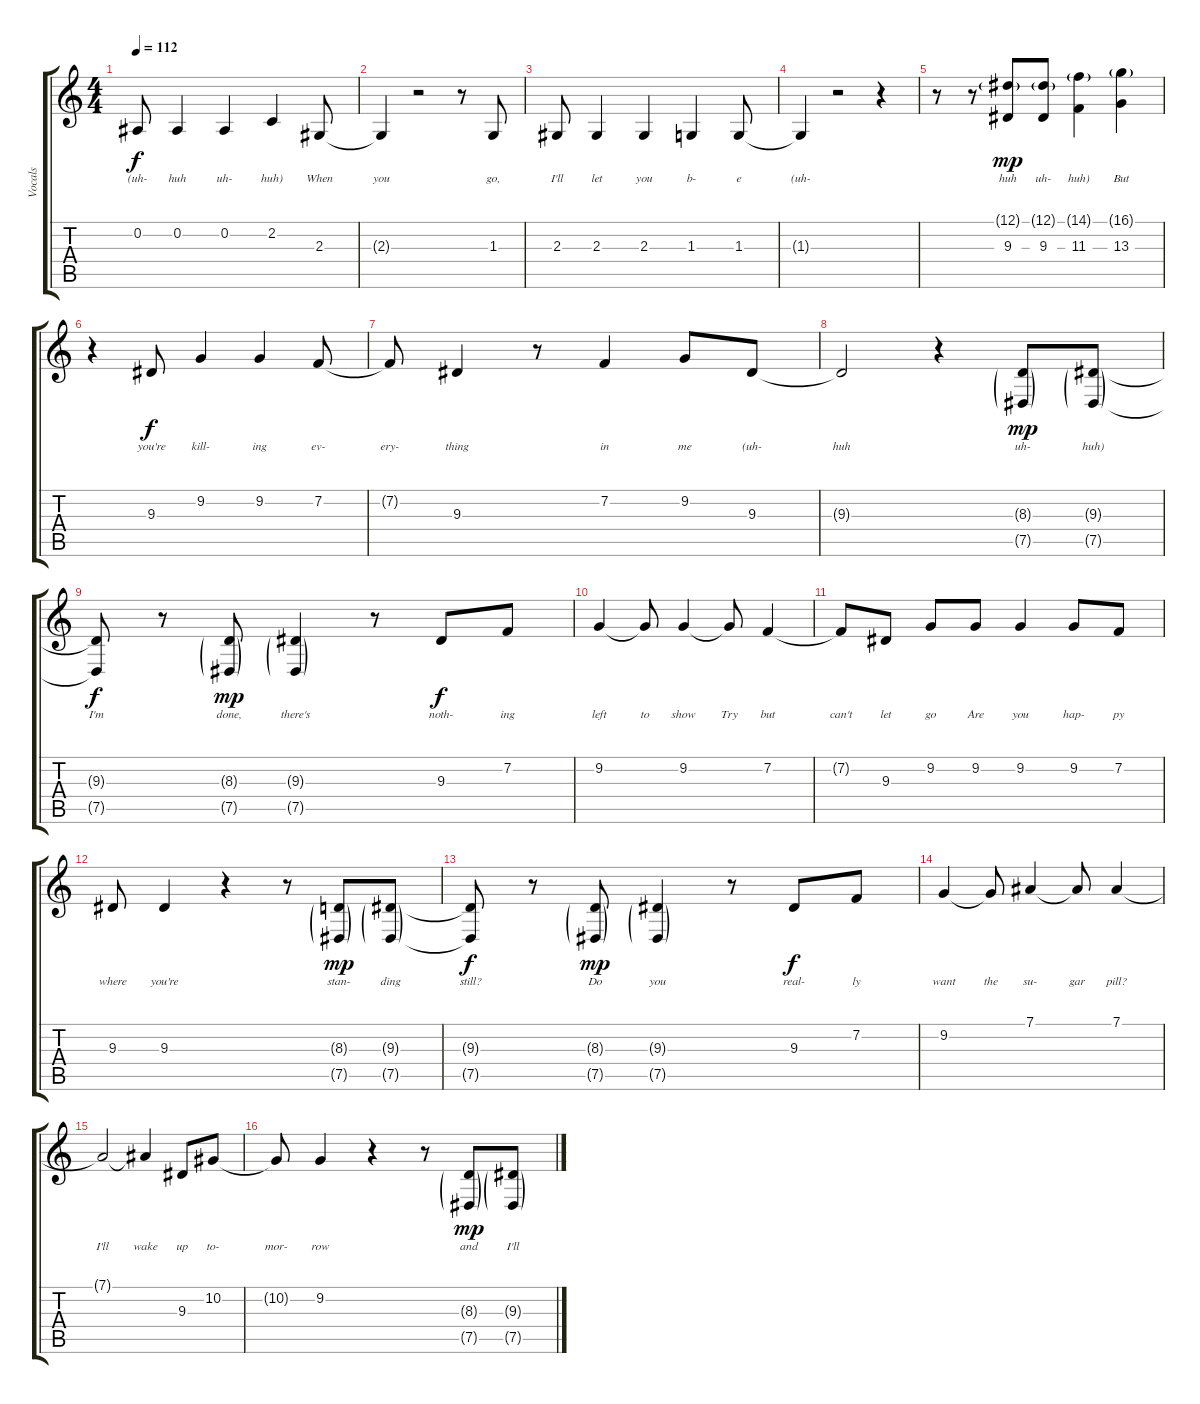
\track ("Vocals" "Vocals") {instrument lead6voice}
\staff {score tabs}
\tuning (Eb4 Bb3 Gb3 Db3 Ab2 Eb2) {hide}
\ts (4 4)
\tempo 112
\clef g2
\ks c
0.2.8{lyrics (0 "(uh-") lyrics (1 "") lyrics (2 "") lyrics (3 "") lyrics (4 "") dy f} 0.2.4{lyrics (0 "huh") lyrics (1 "") lyrics (2 "") lyrics (3 "") lyrics (4 "")} 0.2.4{lyrics (0 "uh-") lyrics (1 "") lyrics (2 "") lyrics (3 "") lyrics (4 "")} 2.2.4{lyrics (0 "huh)") lyrics (1 "") lyrics (2 "") lyrics (3 "") lyrics (4 "")} 2.3.8{lyrics (0 "When") lyrics (1 "") lyrics (2 "") lyrics (3 "") lyrics (4 "")} |
2.3{t}.4{lyrics (0 "you") lyrics (1 "") lyrics (2 "") lyrics (3 "") lyrics (4 "")} r.2 r.8 1.3.8{lyrics (0 "go,") lyrics (1 "") lyrics (2 "") lyrics (3 "") lyrics (4 "")} |
2.3.8{lyrics (0 "I'll") lyrics (1 "") lyrics (2 "") lyrics (3 "") lyrics (4 "")} 2.3.4{lyrics (0 "let") lyrics (1 "") lyrics (2 "") lyrics (3 "") lyrics (4 "")} 2.3.4{lyrics (0 "you") lyrics (1 "") lyrics (2 "") lyrics (3 "") lyrics (4 "")} 1.3.4{lyrics (0 "b-") lyrics (1 "") lyrics (2 "") lyrics (3 "") lyrics (4 "")} 1.3.8{lyrics (0 "e") lyrics (1 "") lyrics (2 "") lyrics (3 "") lyrics (4 "")} |
1.3{t}.4{lyrics (0 "(uh-") lyrics (1 "") lyrics (2 "") lyrics (3 "") lyrics (4 "")} r.2 r.4 |
r.8 r.8 (12.1{g} 9.3).8{lyrics (0 "huh") lyrics (1 "") lyrics (2 "") lyrics (3 "") lyrics (4 "") dy mp} (12.1{g} 9.3).8{lyrics (0 "uh-") lyrics (1 "") lyrics (2 "") lyrics (3 "") lyrics (4 "")} (14.1{g} 11.3).4{lyrics (0 "huh)") lyrics (1 "") lyrics (2 "") lyrics (3 "") lyrics (4 "")} (16.1{g} 13.3).4{lyrics (0 "But") lyrics (1 "") lyrics (2 "") lyrics (3 "") lyrics (4 "")} |
r.4 9.3.8{lyrics (0 "you're") lyrics (1 "") lyrics (2 "") lyrics (3 "") lyrics (4 "") dy f} 9.2.4{lyrics (0 "kill-") lyrics (1 "") lyrics (2 "") lyrics (3 "") lyrics (4 "")} 9.2.4{lyrics (0 "ing") lyrics (1 "") lyrics (2 "") lyrics (3 "") lyrics (4 "")} 7.2.8{lyrics (0 "ev-") lyrics (1 "") lyrics (2 "") lyrics (3 "") lyrics (4 "")} |
7.2{t}.8{lyrics (0 "ery-") lyrics (1 "") lyrics (2 "") lyrics (3 "") lyrics (4 "")} 9.3.4{lyrics (0 "thing") lyrics (1 "") lyrics (2 "") lyrics (3 "") lyrics (4 "")} r.8 7.2.4{lyrics (0 "in") lyrics (1 "") lyrics (2 "") lyrics (3 "") lyrics (4 "")} 9.2.8{lyrics (0 "me") lyrics (1 "") lyrics (2 "") lyrics (3 "") lyrics (4 "")} 9.3.8{lyrics (0 "(uh-") lyrics (1 "") lyrics (2 "") lyrics (3 "") lyrics (4 "")} |
9.3{t}.2{lyrics (0 "huh") lyrics (1 "") lyrics (2 "") lyrics (3 "") lyrics (4 "")} r.4 (8.3{g} 7.5{g}).8{lyrics (0 "uh-") lyrics (1 "") lyrics (2 "") lyrics (3 "") lyrics (4 "") dy mp} (9.3{g} 7.5{g}).8{lyrics (0 "huh)") lyrics (1 "") lyrics (2 "") lyrics (3 "") lyrics (4 "")} |
(9.3{t} 7.5{t}).8{lyrics (0 "I'm") lyrics (1 "") lyrics (2 "") lyrics (3 "") lyrics (4 "") dy f} r.8 (8.3{g} 7.5{g}).8{lyrics (0 "done,") lyrics (1 "") lyrics (2 "") lyrics (3 "") lyrics (4 "") dy mp} (9.3{g} 7.5{g}).4{lyrics (0 "there's") lyrics (1 "") lyrics (2 "") lyrics (3 "") lyrics (4 "")} r.8 9.3.8{lyrics (0 "noth-") lyrics (1 "") lyrics (2 "") lyrics (3 "") lyrics (4 "") dy f} 7.2.8{lyrics (0 "ing") lyrics (1 "") lyrics (2 "") lyrics (3 "") lyrics (4 "")} |
9.2.4{lyrics (0 "left") lyrics (1 "") lyrics (2 "") lyrics (3 "") lyrics (4 "")} 9.2{t}.8{lyrics (0 "to") lyrics (1 "") lyrics (2 "") lyrics (3 "") lyrics (4 "")} 9.2.4{lyrics (0 "show") lyrics (1 "") lyrics (2 "") lyrics (3 "") lyrics (4 "")} 9.2{t}.8{lyrics (0 "Try") lyrics (1 "") lyrics (2 "") lyrics (3 "") lyrics (4 "")} 7.2.4{lyrics (0 "but") lyrics (1 "") lyrics (2 "") lyrics (3 "") lyrics (4 "")} |
7.2{t}.8{lyrics (0 "can't") lyrics (1 "") lyrics (2 "") lyrics (3 "") lyrics (4 "")} 9.3.8{lyrics (0 "let") lyrics (1 "") lyrics (2 "") lyrics (3 "") lyrics (4 "")} 9.2.8{lyrics (0 "go") lyrics (1 "") lyrics (2 "") lyrics (3 "") lyrics (4 "")} 9.2.8{lyrics (0 "Are") lyrics (1 "") lyrics (2 "") lyrics (3 "") lyrics (4 "")} 9.2.4{lyrics (0 "you") lyrics (1 "") lyrics (2 "") lyrics (3 "") lyrics (4 "")} 9.2.8{lyrics (0 "hap-") lyrics (1 "") lyrics (2 "") lyrics (3 "") lyrics (4 "")} 7.2.8{lyrics (0 "py") lyrics (1 "") lyrics (2 "") lyrics (3 "") lyrics (4 "")} |
9.3.8{lyrics (0 "where") lyrics (1 "") lyrics (2 "") lyrics (3 "") lyrics (4 "")} 9.3.4{lyrics (0 "you're") lyrics (1 "") lyrics (2 "") lyrics (3 "") lyrics (4 "")} r.4 r.8 (8.3{g} 7.5{g}).8{lyrics (0 "stan-") lyrics (1 "") lyrics (2 "") lyrics (3 "") lyrics (4 "") dy mp} (9.3{g} 7.5{g}).8{lyrics (0 "ding") lyrics (1 "") lyrics (2 "") lyrics (3 "") lyrics (4 "")} |
(9.3{t} 7.5{t}).8{lyrics (0 "still?") lyrics (1 "") lyrics (2 "") lyrics (3 "") lyrics (4 "") dy f} r.8 (8.3{g} 7.5{g}).8{lyrics (0 "Do") lyrics (1 "") lyrics (2 "") lyrics (3 "") lyrics (4 "") dy mp} (9.3{g} 7.5{g}).4{lyrics (0 "you") lyrics (1 "") lyrics (2 "") lyrics (3 "") lyrics (4 "")} r.8 9.3.8{lyrics (0 "real-") lyrics (1 "") lyrics (2 "") lyrics (3 "") lyrics (4 "") dy f} 7.2.8{lyrics (0 "ly") lyrics (1 "") lyrics (2 "") lyrics (3 "") lyrics (4 "")} |
9.2.4{lyrics (0 "want") lyrics (1 "") lyrics (2 "") lyrics (3 "") lyrics (4 "")} 9.2{t}.8{lyrics (0 "the") lyrics (1 "") lyrics (2 "") lyrics (3 "") lyrics (4 "")} 7.1.4{lyrics (0 "su-") lyrics (1 "") lyrics (2 "") lyrics (3 "") lyrics (4 "")} 7.1{t}.8{lyrics (0 "gar") lyrics (1 "") lyrics (2 "") lyrics (3 "") lyrics (4 "")} 7.1.4{lyrics (0 "pill?") lyrics (1 "") lyrics (2 "") lyrics (3 "") lyrics (4 "")} |
7.1{t}.2{lyrics (0 "I'll") lyrics (1 "") lyrics (2 "") lyrics (3 "") lyrics (4 "")} 7.1{t}.4{lyrics (0 "wake") lyrics (1 "") lyrics (2 "") lyrics (3 "") lyrics (4 "")} 9.3.8{lyrics (0 "up") lyrics (1 "") lyrics (2 "") lyrics (3 "") lyrics (4 "")} 10.2.8{lyrics (0 "to-") lyrics (1 "") lyrics (2 "") lyrics (3 "") lyrics (4 "")} |
10.2{t}.8{lyrics (0 "mor-") lyrics (1 "") lyrics (2 "") lyrics (3 "") lyrics (4 "")} 9.2.4{lyrics (0 "row") lyrics (1 "") lyrics (2 "") lyrics (3 "") lyrics (4 "")} r.4 r.8 (8.3{g} 7.5{g}).8{lyrics (0 "and") lyrics (1 "") lyrics (2 "") lyrics (3 "") lyrics (4 "") dy mp} (9.3{g} 7.5{g}).8{lyrics (0 "I'll") lyrics (1 "") lyrics (2 "") lyrics (3 "") lyrics (4 "")}
